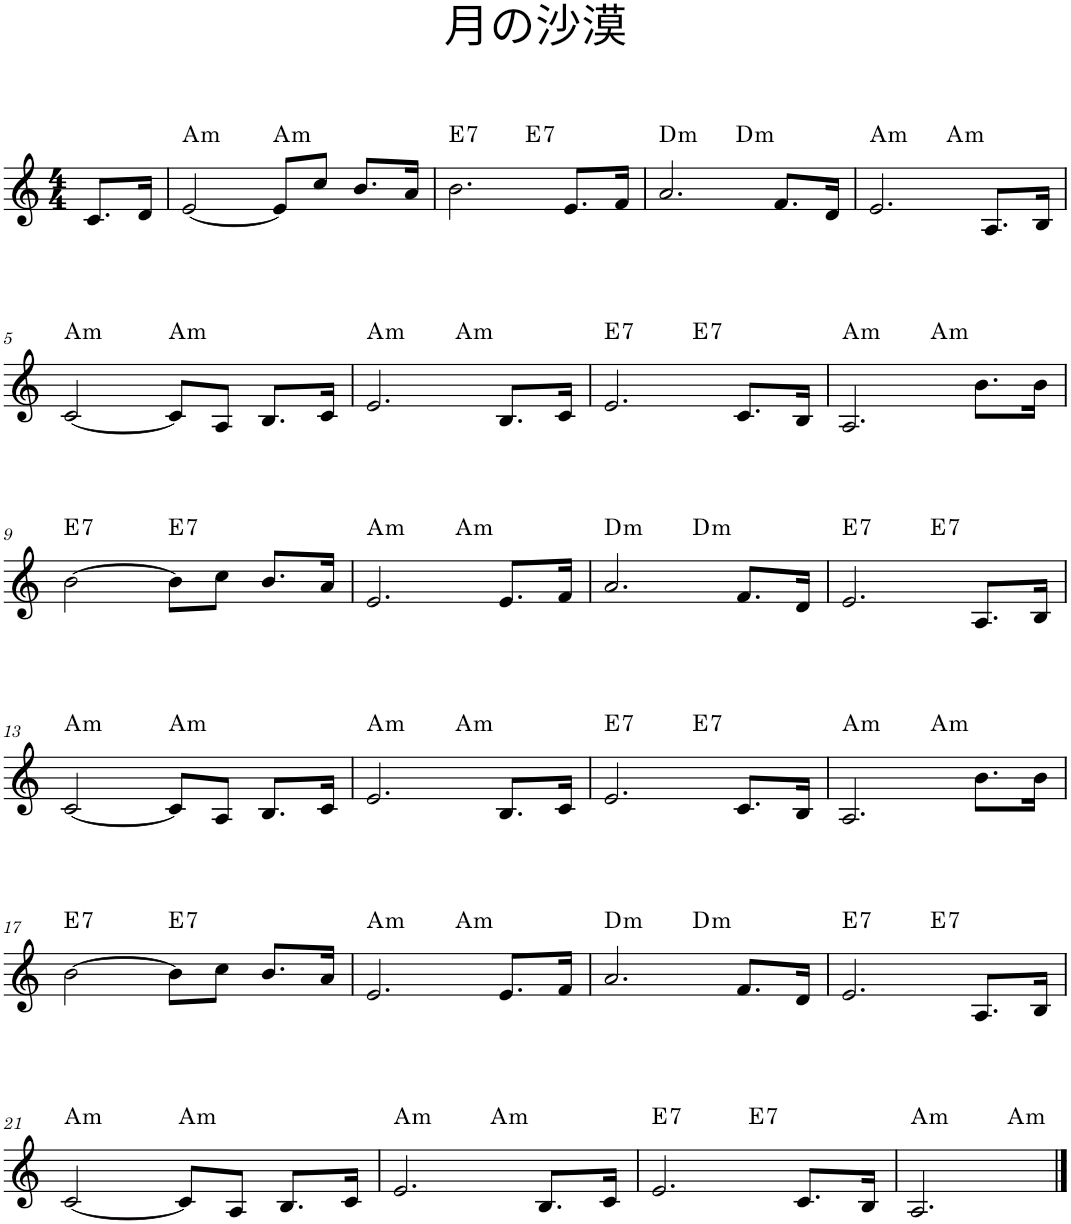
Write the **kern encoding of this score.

**kern	**harte
*part1	*part1
*staff1	*
*I"Piano	*
*I'Pno.	*
*clefG2	*
*k[]	*
*M4/4	*
=	=
8.c/L	.
16d/Jk	.
=1	=1
!	!LO:H:kt=m
[<2e/	A:min
!	!LO:H:kt=m
8e/L]	A:min
8cc/J	.
8.b/L	.
16a/Jk	.
=2	=2
!	!LO:H:kt=7
*^	*
2.b\	2ryy	E:7
!	!	!LO:H:kt=7
.	2ryy	E:7
8.e/L	.	.
16f/Jk	.	.
=3	=3	=3
!	!	!LO:H:kt=m
2.a/	2ryy	D:min
!	!	!LO:H:kt=m
.	2ryy	D:min
8.f/L	.	.
16d/Jk	.	.
=4	=4	=4
!	!	!LO:H:kt=m
2.e/	2ryy	A:min
!	!	!LO:H:kt=m
.	2ryy	A:min
8.A/L	.	.
16B/Jk	.	.
!!LO:LB:g=z	!!
=5	=5	=5
!	!	!LO:H:kt=m
*v	*v	*
[<2c/	A:min
!	!LO:H:kt=m
8c/L]	A:min
8A/J	.
8.B/L	.
16c/Jk	.
=6	=6
!	!LO:H:kt=m
*^	*
2.e/	2ryy	A:min
!	!	!LO:H:kt=m
.	2ryy	A:min
8.B/L	.	.
16c/Jk	.	.
=7	=7	=7
!	!	!LO:H:kt=7
2.e/	2ryy	E:7
!	!	!LO:H:kt=7
.	2ryy	E:7
8.c/L	.	.
16B/Jk	.	.
=8	=8	=8
!	!	!LO:H:kt=m
2.A/	2ryy	A:min
!	!	!LO:H:kt=m
.	2ryy	A:min
8.b\L	.	.
16b\Jk	.	.
!!LO:LB:g=z	!!
=9	=9	=9
!	!	!LO:H:kt=7
*v	*v	*
[>2b\	E:7
!	!LO:H:kt=7
8b\L]	E:7
8cc\J	.
8.b/L	.
16a/Jk	.
=10	=10
!	!LO:H:kt=m
*^	*
2.e/	2ryy	A:min
!	!	!LO:H:kt=m
.	2ryy	A:min
8.e/L	.	.
16f/Jk	.	.
=11	=11	=11
!	!	!LO:H:kt=m
2.a/	2ryy	D:min
!	!	!LO:H:kt=m
.	2ryy	D:min
8.f/L	.	.
16d/Jk	.	.
=12	=12	=12
!	!	!LO:H:kt=7
2.e/	2ryy	E:7
!	!	!LO:H:kt=7
.	2ryy	E:7
8.A/L	.	.
16B/Jk	.	.
!!LO:LB:g=z	!!
=13	=13	=13
!	!	!LO:H:kt=m
*v	*v	*
[<2c/	A:min
!	!LO:H:kt=m
8c/L]	A:min
8A/J	.
8.B/L	.
16c/Jk	.
=14	=14
!	!LO:H:kt=m
*^	*
2.e/	2ryy	A:min
!	!	!LO:H:kt=m
.	2ryy	A:min
8.B/L	.	.
16c/Jk	.	.
=15	=15	=15
!	!	!LO:H:kt=7
2.e/	2ryy	E:7
!	!	!LO:H:kt=7
.	2ryy	E:7
8.c/L	.	.
16B/Jk	.	.
=16	=16	=16
!	!	!LO:H:kt=m
2.A/	2ryy	A:min
!	!	!LO:H:kt=m
.	2ryy	A:min
8.b\L	.	.
16b\Jk	.	.
!!LO:LB:g=z	!!
=17	=17	=17
!	!	!LO:H:kt=7
*v	*v	*
[>2b\	E:7
!	!LO:H:kt=7
8b\L]	E:7
8cc\J	.
8.b/L	.
16a/Jk	.
=18	=18
!	!LO:H:kt=m
*^	*
2.e/	2ryy	A:min
!	!	!LO:H:kt=m
.	2ryy	A:min
8.e/L	.	.
16f/Jk	.	.
=19	=19	=19
!	!	!LO:H:kt=m
2.a/	2ryy	D:min
!	!	!LO:H:kt=m
.	2ryy	D:min
8.f/L	.	.
16d/Jk	.	.
=20	=20	=20
!	!	!LO:H:kt=7
2.e/	2ryy	E:7
!	!	!LO:H:kt=7
.	2ryy	E:7
8.A/L	.	.
16B/Jk	.	.
!!LO:LB:g=z	!!
=21	=21	=21
!	!	!LO:H:kt=m
*v	*v	*
[<2c/	A:min
!	!LO:H:kt=m
8c/L]	A:min
8A/J	.
8.B/L	.
16c/Jk	.
=22	=22
!	!LO:H:kt=m
*^	*
2.e/	2ryy	A:min
!	!	!LO:H:kt=m
.	2ryy	A:min
8.B/L	.	.
16c/Jk	.	.
=23	=23	=23
!	!	!LO:H:kt=7
2.e/	2ryy	E:7
!	!	!LO:H:kt=7
.	2ryy	E:7
8.c/L	.	.
16B/Jk	.	.
=24	=24	=24
!	!	!LO:H:kt=m
2.A/	2ryy	A:min
!	!	!LO:H:kt=m
.	4ryy	A:min
*v	*v	*
==	==
*-	*-
